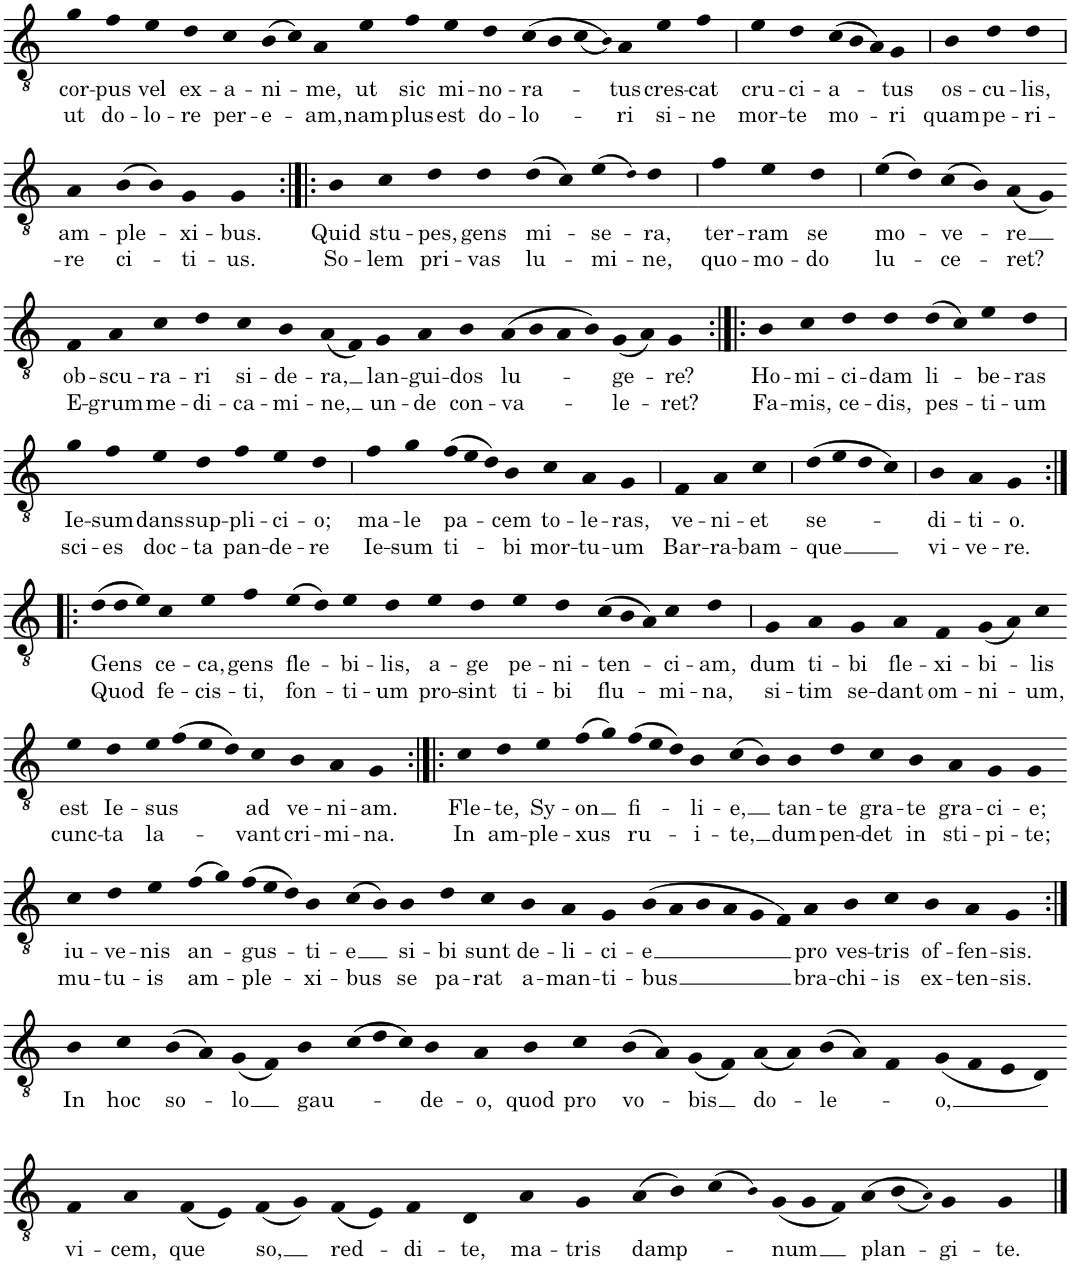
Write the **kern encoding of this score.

**kern	**text	**text
*part1	*part1	*part1
*staff1	*staff1	*staff1
*I"Voice	*	*
*I'Vo.	*	*
!!LO:PB:g=z
*clefGv2	*	*
*k[]	*	*
*M20/4	*	*
=53	=53	=53
!	!LO:LY:b	!LO:LY:b
4g	cor-	ut
!	!LO:LY:b	!LO:LY:b
4f	-pus	do-
!	!LO:LY:b	!LO:LY:b
4e	vel	-lo-
!	!LO:LY:b	!LO:LY:b
4d	ex-	-re
!	!LO:LY:b	!LO:LY:b
4c	-a-	per-
!	!LO:LY:b	!LO:LY:b
(8BL	-ni-	-e-
8cJ)	.	.
!	!LO:LY:b	!LO:LY:b
4A	-me,	-am,
!	!LO:LY:b	!LO:LY:b
4e	ut	nam
!	!LO:LY:b	!LO:LY:b
4f	sic	plus
!	!LO:LY:b	!LO:LY:b
4e	mi-	est
!	!LO:LY:b	!LO:LY:b
4d	-no-	do-
!	!LO:LY:b	!LO:LY:b
(8cL	-ra-	-lo-
8B	.	.
(<8c	.	.
8B!J))	.	.
!	!LO:LY:b	!LO:LY:b
4A	-tus	-ri
!	!LO:LY:b	!LO:LY:b
4e	cres-	si-
!	!LO:LY:b	!LO:LY:b
4f	-cat	-ne
=54'	=54'	=54'
!	!LO:LY:b	!LO:LY:b
4e	cru-	mor-
!	!LO:LY:b	!LO:LY:b
4d	-ci-	-te
*Xtuplet	*	*
!	!LO:LY:b	!LO:LY:b
(12cL	-a-	mo-
12B	.	.
12AJ)	.	.
!	!LO:LY:b	!LO:LY:b
4G	-tus	-ri
=55'	=55'	=55'
!	!LO:LY:b	!LO:LY:b
4B	os-	quam
!	!LO:LY:b	!LO:LY:b
4d	-cu-	pe-
!	!LO:LY:b	!LO:LY:b
4d	-lis,	-ri-
!!LO:LB:g=z
=56'	=56'	=56'
!	!LO:LY:b	!LO:LY:b
4A	am-	-re
!	!LO:LY:b	!LO:LY:b
(8BL	-ple-	ci-
8BJ)	.	.
!	!LO:LY:b	!LO:LY:b
4G	-xi-	-ti-
!	!LO:LY:b	!LO:LY:b
4G	-bus.	-us.
=57:|!|:	=57:|!|:	=57:|!|:
!	!LO:LY:b	!LO:LY:b
4B	Quid	So-
!	!LO:LY:b	!LO:LY:b
4c	stu-	-lem
!	!LO:LY:b	!LO:LY:b
4d	-pes,	pri-
!	!LO:LY:b	!LO:LY:b
4d	gens	-vas
!	!LO:LY:b	!LO:LY:b
(8dL	mi-	lu-
8c)	.	.
!	!LO:LY:b	!LO:LY:b
(8e	-se-	-mi-
8d!J)	.	.
!	!LO:LY:b	!LO:LY:b
4d	-ra,	-ne,
=58'	=58'	=58'
!	!LO:LY:b	!LO:LY:b
4f	ter-	quo-
!	!LO:LY:b	!LO:LY:b
4e	-ram	-mo-
!	!LO:LY:b	!LO:LY:b
4d	se	-do
=59'	=59'	=59'
!	!LO:LY:b	!LO:LY:b
(8eL	mo-	lu-
8d)	.	.
!	!LO:LY:b	!LO:LY:b
(8c	-ve-	-ce-
8B)	.	.
!	!LO:LY:b	!LO:LY:b
(8A	-re	-ret?
8GJ)	.	.
!!LO:LB:g=z
=60-	=60-	=60-
!	!LO:LY:b	!LO:LY:b
4F	ob-	E-
!	!LO:LY:b	!LO:LY:b
4A	-scu-	-grum
!	!LO:LY:b	!LO:LY:b
4c	-ra-	me-
!	!LO:LY:b	!LO:LY:b
4d	-ri	-di-
!	!LO:LY:b	!LO:LY:b
4c	si-	-ca-
!	!LO:LY:b	!LO:LY:b
4B	-de-	-mi-
!	!LO:LY:b	!LO:LY:b
(8AL	-ra,	-ne,
8FJ)	.	.
!	!LO:LY:b	!LO:LY:b
4G	lan-	un-
!	!LO:LY:b	!LO:LY:b
4A	-gui-	-de
!	!LO:LY:b	!LO:LY:b
4B	-dos	con-
!	!LO:LY:b	!LO:LY:b
(8AL	lu-	-va-
8B	.	.
8A	.	.
8B)	.	.
!	!LO:LY:b	!LO:LY:b
(8G	-ge-	-le-
8AJ)	.	.
!	!LO:LY:b	!LO:LY:b
4G	-re?	-ret?
=61:|!|:	=61:|!|:	=61:|!|:
!	!LO:LY:b	!LO:LY:b
4B	Ho-	Fa-
!	!LO:LY:b	!LO:LY:b
4c	-mi-	-mis,
!	!LO:LY:b	!LO:LY:b
4d	-ci-	ce-
!	!LO:LY:b	!LO:LY:b
4d	-dam	-dis,
!	!LO:LY:b	!LO:LY:b
(8dL	li-	pes-
8cJ)	.	.
!	!LO:LY:b	!LO:LY:b
4e	-be-	-ti-
!	!LO:LY:b	!LO:LY:b
4d	-ras	-um
!!LO:LB:g=z
=62'	=62'	=62'
!	!LO:LY:b	!LO:LY:b
4g	Ie-	sci-
!	!LO:LY:b	!LO:LY:b
4f	-sum	-es
!	!LO:LY:b	!LO:LY:b
4e	dans	doc-
!	!LO:LY:b	!LO:LY:b
4d	sup-	-ta
!	!LO:LY:b	!LO:LY:b
4f	-pli-	pan-
!	!LO:LY:b	!LO:LY:b
4e	-ci-	-de-
!	!LO:LY:b	!LO:LY:b
4d	-o;	-re
=63'	=63'	=63'
!	!LO:LY:b	!LO:LY:b
4f	ma-	Ie-
!	!LO:LY:b	!LO:LY:b
4g	-le	-sum
!	!LO:LY:b	!LO:LY:b
(12fL	pa-	ti-
12e	.	.
12dJ)	.	.
!	!LO:LY:b	!LO:LY:b
4B	-cem	-bi
!	!LO:LY:b	!LO:LY:b
4c	to-	mor-
!	!LO:LY:b	!LO:LY:b
4A	-le-	-tu-
!	!LO:LY:b	!LO:LY:b
4G	-ras,	-um
=64'	=64'	=64'
!	!LO:LY:b	!LO:LY:b
4F	ve-	Bar-
!	!LO:LY:b	!LO:LY:b
4A	-ni-	-ra-
!	!LO:LY:b	!LO:LY:b
4c	-et	-bam-
=65'	=65'	=65'
!	!LO:LY:b	!LO:LY:b
(8dL	se-	-que
8e	.	.
8d	.	.
8cJ)	.	.
=66'	=66'	=66'
!	!LO:LY:b	!LO:LY:b
4B	-di-	vi-
!	!LO:LY:b	!LO:LY:b
4A	-ti-	-ve-
!	!LO:LY:b	!LO:LY:b
4G	-o.	-re.
!!LO:LB:g=z
=67:|!|:	=67:|!|:	=67:|!|:
!	!LO:LY:b	!LO:LY:b
(12dL	Gens	Quod
12d	.	.
12eJ)	.	.
!	!LO:LY:b	!LO:LY:b
4c	ce-	fe-
!	!LO:LY:b	!LO:LY:b
4e	-ca,	-cis-
!	!LO:LY:b	!LO:LY:b
4f	gens	-ti,
!	!LO:LY:b	!LO:LY:b
(8eL	fle-	fon-
8dJ)	.	.
!	!LO:LY:b	!LO:LY:b
4e	-bi-	-ti-
!	!LO:LY:b	!LO:LY:b
4d	-lis,	-um
!	!LO:LY:b	!LO:LY:b
4e	a-	pro-
!	!LO:LY:b	!LO:LY:b
4d	-ge	-sint
!	!LO:LY:b	!LO:LY:b
4e	pe-	ti-
!	!LO:LY:b	!LO:LY:b
4d	-ni-	-bi
!	!LO:LY:b	!LO:LY:b
(12cL	-ten-	flu-
12B	.	.
12AJ)	.	.
!	!LO:LY:b	!LO:LY:b
4c	-ci-	-mi-
!	!LO:LY:b	!LO:LY:b
4d	-am,	-na,
=68'	=68'	=68'
!	!LO:LY:b	!LO:LY:b
4G	dum	si-
!	!LO:LY:b	!LO:LY:b
4A	ti-	-tim
!	!LO:LY:b	!LO:LY:b
4G	-bi	se-
!	!LO:LY:b	!LO:LY:b
4A	fle-	-dant
!	!LO:LY:b	!LO:LY:b
4F	-xi-	om-
!	!LO:LY:b	!LO:LY:b
(8GL	-bi-	-ni-
8AJ)	.	.
!	!LO:LY:b	!LO:LY:b
4c	-lis	-um,
!!LO:LB:g=z
=69-	=69-	=69-
!	!LO:LY:b	!LO:LY:b
4e	est	cunc-
!	!LO:LY:b	!LO:LY:b
4d	Ie-	-ta
!	!LO:LY:b	!LO:LY:b
8eL	-sus	la-
(8f	.	.
8e	.	.
8dJ)	.	.
!	!LO:LY:b	!LO:LY:b
4c	ad	-vant
!	!LO:LY:b	!LO:LY:b
4B	ve-	cri-
!	!LO:LY:b	!LO:LY:b
4A	-ni-	-mi-
!	!LO:LY:b	!LO:LY:b
4G	-am.	-na.
=70:|!|:	=70:|!|:	=70:|!|:
!	!LO:LY:b	!LO:LY:b
4c	Fle-	In
!	!LO:LY:b	!LO:LY:b
4d	-te,	am-
!	!LO:LY:b	!LO:LY:b
4e	Sy-	-ple-
!	!LO:LY:b	!LO:LY:b
(8fL	-on	-xus
8g)	.	.
!	!LO:LY:b	!LO:LY:b
(12f	fi-	ru-
12e	.	.
12dJ)	.	.
!	!LO:LY:b	!LO:LY:b
4B	-li-	-i-
!	!LO:LY:b	!LO:LY:b
(8cL	-e,	-te,
8BJ)	.	.
!	!LO:LY:b	!LO:LY:b
4B	tan-	dum
!	!LO:LY:b	!LO:LY:b
4d	-te	pen-
!	!LO:LY:b	!LO:LY:b
4c	gra-	-det
!	!LO:LY:b	!LO:LY:b
4B	-te	in
!	!LO:LY:b	!LO:LY:b
4A	gra-	sti-
!	!LO:LY:b	!LO:LY:b
4G	-ci-	-pi-
!	!LO:LY:b	!LO:LY:b
4G	-e;	-te;
!!LO:LB:g=z
=71-	=71-	=71-
!	!LO:LY:b	!LO:LY:b
4c	iu-	mu-
!	!LO:LY:b	!LO:LY:b
4d	-ve-	-tu-
!	!LO:LY:b	!LO:LY:b
4e	-nis	-is
!	!LO:LY:b	!LO:LY:b
(8f	an-	am-
8g)	.	.
!	!LO:LY:b	!LO:LY:b
(12f	-gus-	-ple-
12e	.	.
12d)	.	.
!	!LO:LY:b	!LO:LY:b
4B	-ti-	-xi-
!	!LO:LY:b	!LO:LY:b
(8c	-e	-bus
8B)	.	.
!	!LO:LY:b	!LO:LY:b
4B	si-	se
!	!LO:LY:b	!LO:LY:b
4d	-bi	pa-
!	!LO:LY:b	!LO:LY:b
4c	sunt	-rat
!	!LO:LY:b	!LO:LY:b
4B	de-	a-
!	!LO:LY:b	!LO:LY:b
4A	-li-	-man-
!	!LO:LY:b	!LO:LY:b
4G	-ci-	-ti-
!	!LO:LY:b	!LO:LY:b
(8B	-e	-bus
8A	.	.
8B	.	.
8A	.	.
8G	.	.
8F)	.	.
!	!LO:LY:b	!LO:LY:b
4A	pro	bra-
!	!LO:LY:b	!LO:LY:b
4B	ves-	-chi-
!	!LO:LY:b	!LO:LY:b
4c	-tris	-is
!	!LO:LY:b	!LO:LY:b
4B	of-	ex-
!	!LO:LY:b	!LO:LY:b
4A	-fen-	-ten-
!	!LO:LY:b	!LO:LY:b
4G	-sis.	-sis.
!!LO:LB:g=z
=72:|!	=72:|!	=72:|!
!	!LO:LY:b	!
4B	In	.
!	!LO:LY:b	!
4c	hoc	.
!	!LO:LY:b	!
(8BL	so-	.
8A)	.	.
!	!LO:LY:b	!
(8G	-lo	.
8FJ)	.	.
!	!LO:LY:b	!
4B	gau-	.
(12cL	.	.
12d	.	.
12cJ)	.	.
!	!LO:LY:b	!
4B	-de-	.
!	!LO:LY:b	!
4A	-o,	.
!	!LO:LY:b	!
4B	quod	.
!	!LO:LY:b	!
4c	pro	.
!	!LO:LY:b	!
(8BL	vo-	.
8A)	.	.
!	!LO:LY:b	!
(8G	-bis	.
8F)	.	.
!	!LO:LY:b	!
(8A	do-	.
8A)	.	.
!	!LO:LY:b	!
(8B	-le-	.
8AJ)	.	.
4F	.	.
!	!LO:LY:b	!
(8GL	-o,	.
8F	.	.
8E	.	.
8DJ)	.	.
!!LO:LB:g=z
=73-	=73-	=73-
!	!LO:LY:b	!
4F	vi-	.
!	!LO:LY:b	!
4A	-cem,	.
!	!LO:LY:b	!
(8FL	que	.
8E)	.	.
!	!LO:LY:b	!
(8F	-so,	.
8G)	.	.
!	!LO:LY:b	!
(8F	red-	.
8EJ)	.	.
!	!LO:LY:b	!
4F	-di-	.
!	!LO:LY:b	!
4D	-te,	.
!	!LO:LY:b	!
4A	ma-	.
!	!LO:LY:b	!
4G	-tris	.
!	!LO:LY:b	!
(8AL	damp-	.
8B)	.	.
(8c	.	.
8B!)	.	.
!	!LO:LY:b	!
(12G	-num	.
12G	.	.
12F)	.	.
!	!LO:LY:b	!
(12A	plan-	.
(<12B	.	.
12A!J))	.	.
!	!LO:LY:b	!
4G	-gi-	.
!	!LO:LY:b	!
4G	-te.	.
==	==	==
*-	*-	*-
